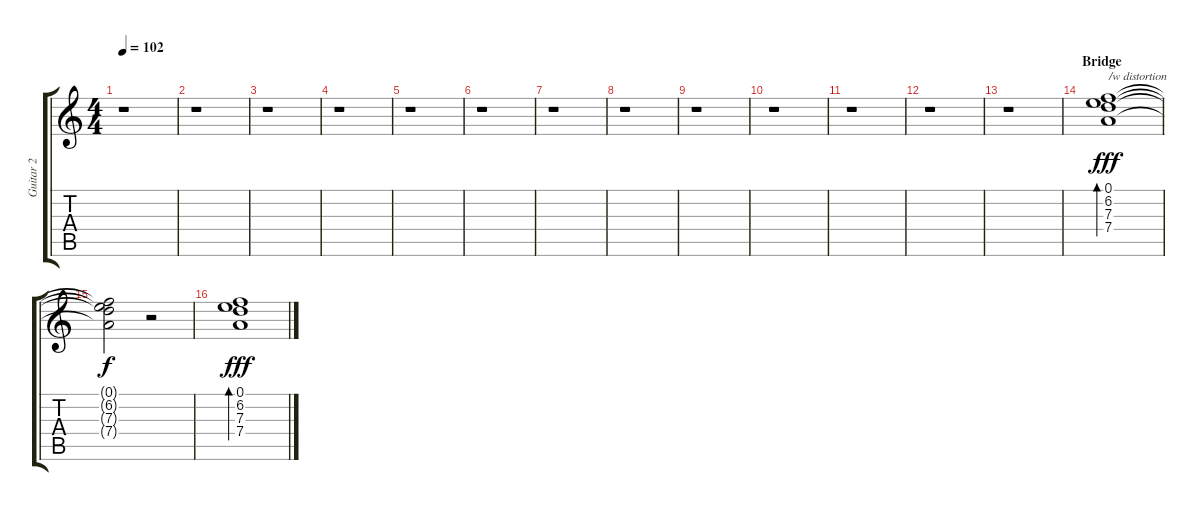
\track ("Guitar 2" "Guitar 2") {instrument distortionguitar}
\staff {score tabs}
\tuning (E4 B3 G3 D3 A2 E2) {hide}
\ts (4 4)
\tempo 102
\clef g2
\ks c
r.1{dy f} |
r.1 |
r.1 |
r.1 |
r.1 |
r.1 |
r.1 |
r.1 |
r.1 |
r.1 |
r.1 |
r.1 |
r.1 |
\section ("" "Bridge")
(0.1 6.2 7.3 7.4).1{bd 240 txt "/w distortion" dy fff instrument electricguitarclean} |
(0.1{t} 6.2{t} 7.3{t} 7.4{t}).2{dy f} r.2 |
(0.1 6.2 7.3 7.4).1{bd 240 dy fff}
